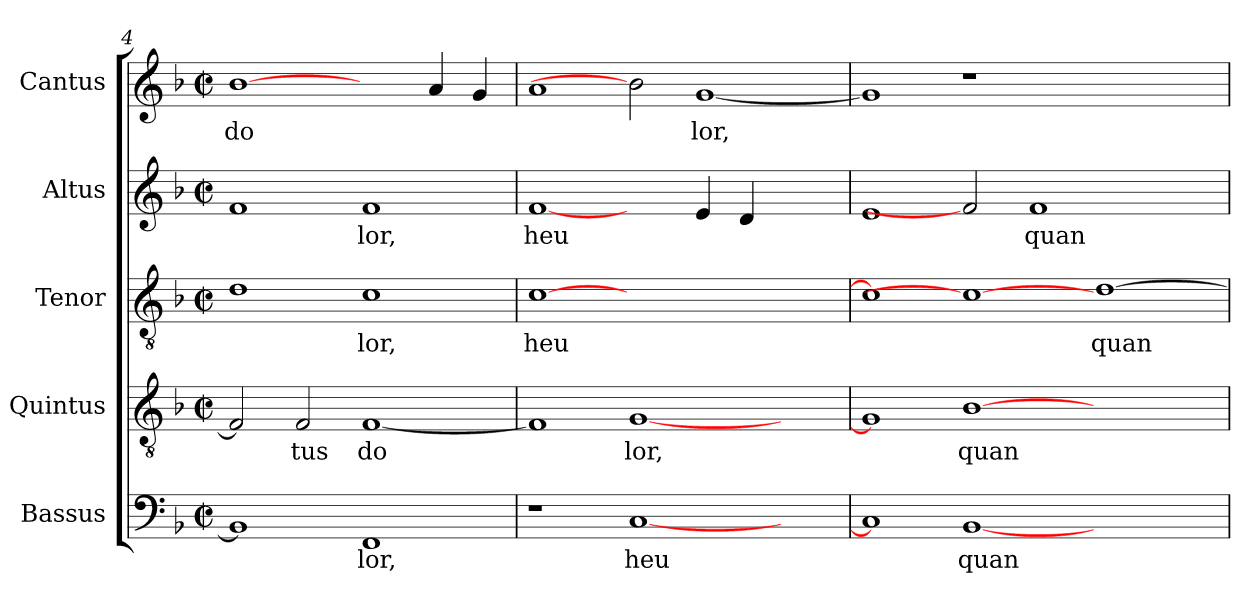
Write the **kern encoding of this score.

**kern	**text	**kern	**text	**kern	**text	**kern	**text	**kern	**text
*part5	*part5	*part4	*part4	*part3	*part3	*part2	*part2	*part1	*part1
*staff5	*staff5	*staff4	*staff4	*staff3	*staff3	*staff2	*staff2	*staff1	*staff1
*I"Bassus	*	*I"Quintus	*	*I"Tenor	*	*I"Altus	*	*I"Cantus	*
*clefF4	*	*clefGv2	*	*clefGv2	*	*clefG2	*	*clefG2	*
*k[b-]	*	*k[b-]	*	*k[b-]	*	*k[b-]	*	*k[b-]	*
*F:	*	*F:	*	*F:	*	*F:	*	*F:	*
*M2/2	*	*M2/2	*	*M2/2	*	*M2/2	*	*M2/2	*
*met(c|)	*	*met(c|)	*	*met(c|)	*	*met(c|)	*	*met(c|)	*
=4	=4	=4	=4	=4	=4	=4	=4	=4	=4
!	!LO:LY:b	!	!LO:LY:b:cj	!	!LO:LY:b	!	!LO:LY:b	!	!LO:LY:b
1BB-]	.	2F/]	.	1d	.	1f	.	[1b-	do-
!	!	!	!LO:LY:b:cj	!	!	!	!	!	!
.	.	2F/	tus	.	.	.	.	.	.
!	!LO:LY:b	!	!LO:LY:b:cj	!	!LO:LY:b	!	!LO:LY:b	!	!
1FF	lor,	[<1F	do	1c	lor,	1f	lor,	2ryy	.
!	!	!	!	!	!	!	!	!	!LO:LY:b
.	.	.	.	.	.	.	.	4a/	--
!	!	!	!	!	!	!	!	!	!LO:LY:b
.	.	.	.	.	.	.	.	4g/	--
=5	=5	=5	=5	=5	=5	=5	=5	=5	=5
!	!	!	!LO:LY:b:cj	!	!LO:LY:b	!	!LO:LY:b	!	!LO:LY:b
1r	.	1F]	.	[>1c	heu	[1f	heu	1a	--
!	!LO:LY:b	!	!LO:LY:b:cj	!	!	!	!	!	!
[<1C	heu	[<1G	lor,	1.ryy	.	2ryy	.	2b-]	.
!	!	!	!	!	!	!	!LO:LY:b	!	!LO:LY:b
.	.	.	.	.	.	4e/	.	[<1g	-lor,
!	!	!	!	!	!	!	!LO:LY:b	!	!
.	.	.	.	.	.	4d/	.	.	.
2ryy	.	2ryy	.	.	.	2ryy	.	.	.
=6	=6	=6	=6	=6	=6	=6	=6	=6	=6
!	!LO:LY:b	!	!LO:LY:b:cj	!	!LO:LY:b	!	!LO:LY:b	!	!LO:LY:b
1C]	.	1G]	.	1c]	.	1e	.	1g]	.
!	!LO:LY:b	!	!LO:LY:b:cj	!	!	!	!	!	!
[<1BB-	quan	[<1B-	quan	1c_	.	2f]	.	1r	.
!	!	!	!	!	!	!	!LO:LY:b	!	!
.	.	.	.	.	.	1f	quan	.	.
!	!	!	!	!	!LO:LY:b	!	!	!	!
1ryy	.	1ryy	.	[<1d	quan	.	.	1ryy	.
.	.	.	.	.	.	2ryy	.	.	.
=	=	=	=	=	=	=	=	=	=
*-	*-	*-	*-	*-	*-	*-	*-	*-	*-
